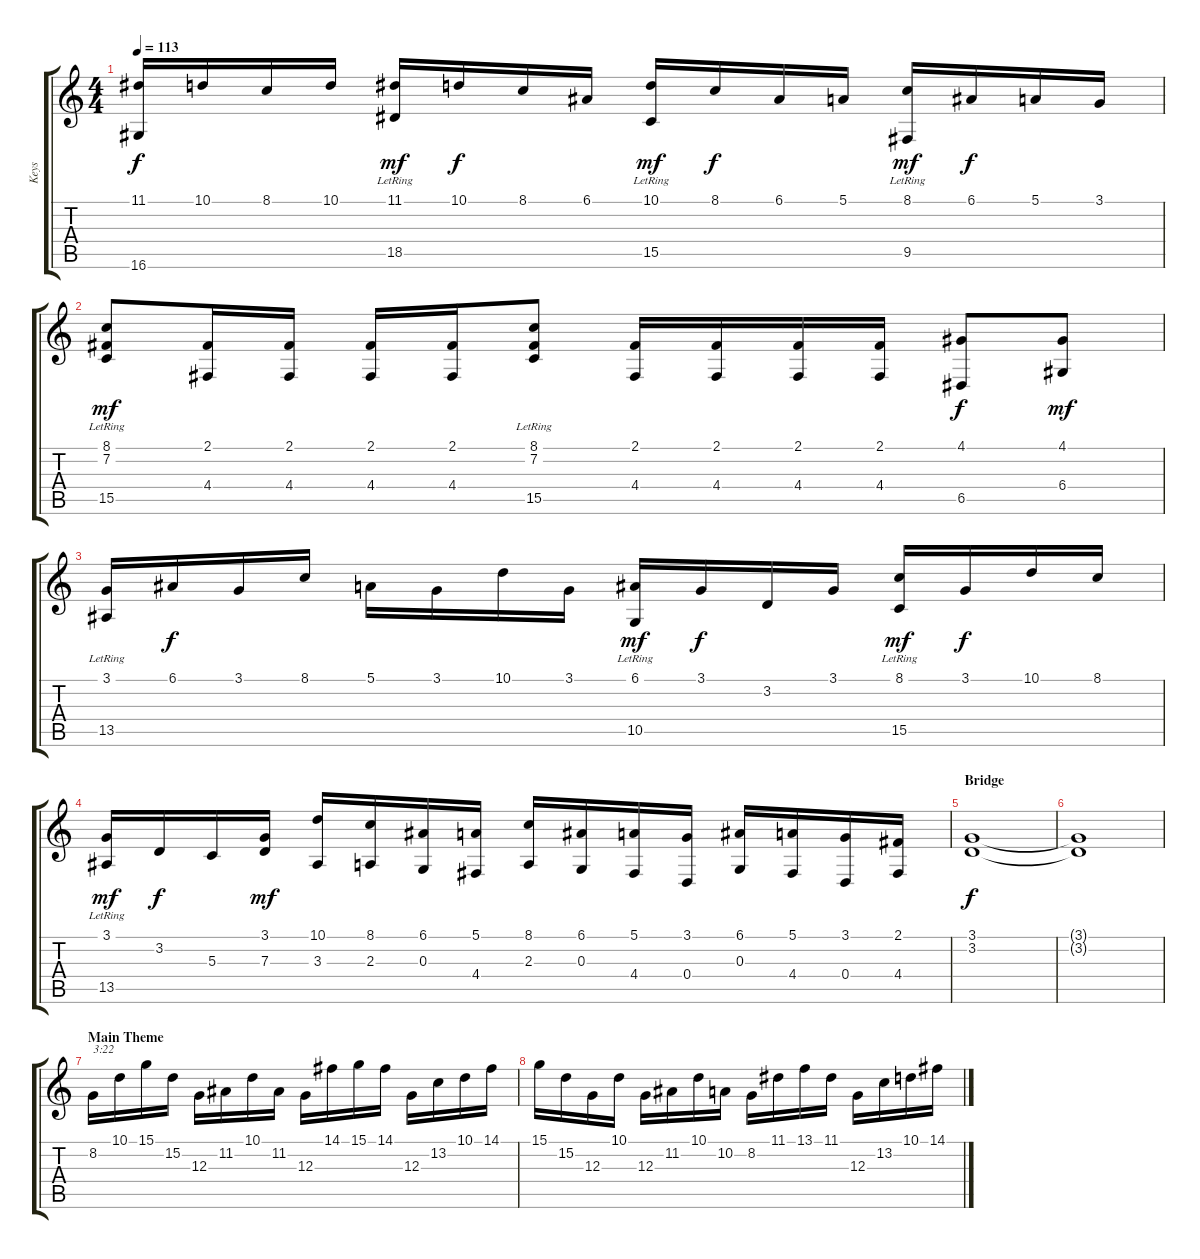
\track ("Keys" "Keys") {instrument acousticgrandpiano}
\staff {score tabs}
\tuning (E4 B3 G3 D3 A2 E2) {hide}
\ts (4 4)
\tempo 113
\clef g2
\ks c
(11.1 16.6).16{dy f} 10.1.16 8.1.16 10.1.16 (11.1 18.5{lr}).16{dy mf} 10.1.16{dy f} 8.1.16 6.1.16 (10.1 15.5{lr}).16{dy mf} 8.1.16{dy f} 6.1.16 5.1.16 (8.1 9.5{lr}).16{dy mf} 6.1.16{dy f} 5.1.16 3.1.16 |
(8.1 7.2 15.5{lr}).8{dy mf} (2.1 4.4).16 (2.1 4.4).16 (2.1 4.4).16 (2.1 4.4).16 (8.1 7.2 15.5{lr}).8 (2.1 4.4).16 (2.1 4.4).16 (2.1 4.4).16 (2.1 4.4).16 (4.1 6.5).8{dy f} (4.1 6.4).8{dy mf} |
(3.1 13.5{lr}).16 6.1.16{dy f} 3.1.16 8.1.16 5.1.16 3.1.16 10.1.16 3.1.16 (6.1 10.5{lr}).16{dy mf} 3.1.16{dy f} 3.2.16 3.1.16 (8.1 15.5{lr}).16{dy mf} 3.1.16{dy f} 10.1.16 8.1.16 |
(3.1 13.5{lr}).16{dy mf} 3.2.16{dy f} 5.3.16 (3.1 7.3).16{dy mf} (10.1 3.3).16 (8.1 2.3).16 (6.1 0.3).16 (5.1 4.4).16 (8.1 2.3).16 (6.1 0.3).16 (5.1 4.4).16 (3.1 0.4).16 (6.1 0.3).16 (5.1 4.4).16 (3.1 0.4).16 (2.1 4.4).16 |
\section ("" "Bridge")
(3.1 3.2).1{dy f} |
(3.1{t} 3.2{t}).1 |
\section ("" "Main Theme")
8.2.16{txt "3:22" volume 13 balance 5 instrument clavinet} 10.1.16 15.1.16 15.2.16 12.3.16 11.2.16 10.1.16 11.2.16 12.3.16 14.1.16 15.1.16 14.1.16 12.3.16 13.2.16 10.1.16 14.1.16 |
15.1.16 15.2.16 12.3.16 10.1.16 12.3.16 11.2.16 10.1.16 10.2.16 8.2.16 11.1.16 13.1.16 11.1.16 12.3.16 13.2.16 10.1.16 14.1.16
